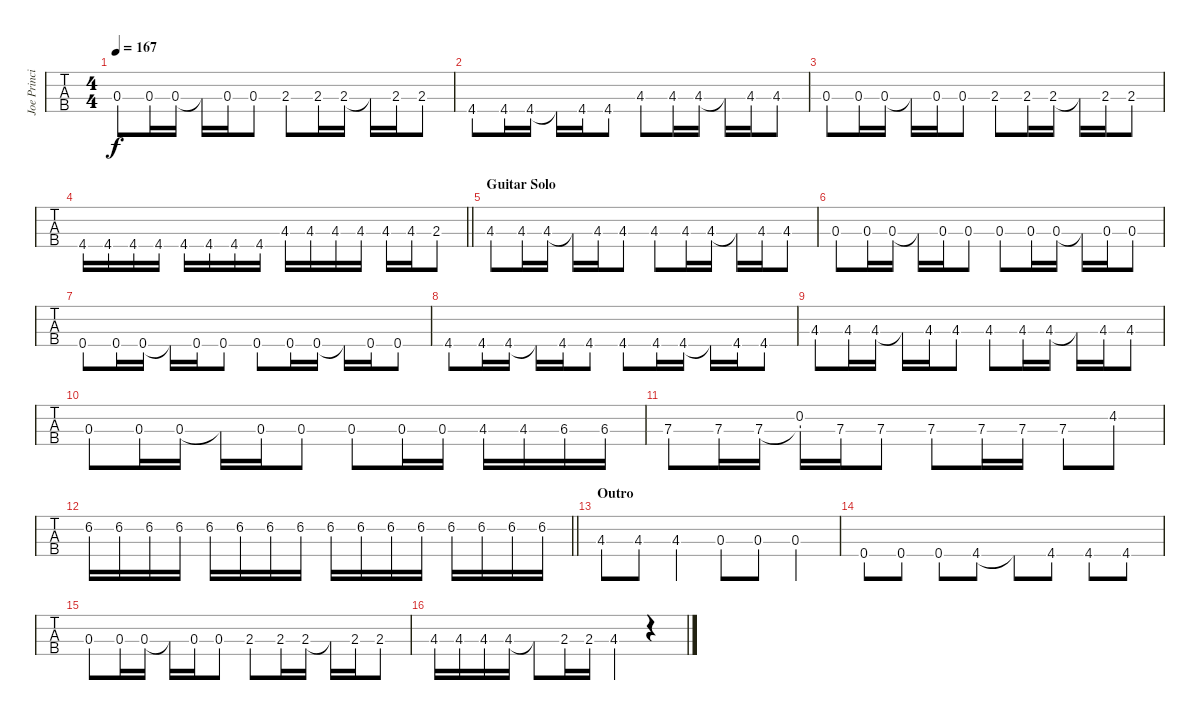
\track ("Joe Principe - Bass" "Joe Princi") {instrument electricbassfinger}
\staff {tabs}
\tuning (G2 D2 A1 E1) {hide}
\ts (4 4)
\tempo 167
\clef f4
\ks c
0.3.8{dy f} 0.3.16 0.3.16 0.3{t}.16 0.3.16 0.3.8 2.3.8 2.3.16 2.3.16 2.3{t}.16 2.3.16 2.3.8 |
4.4.8 4.4.16 4.4.16 4.4{t}.16 4.4.16 4.4.8 4.3.8 4.3.16 4.3.16 4.3{t}.16 4.3.16 4.3.8 |
0.3.8 0.3.16 0.3.16 0.3{t}.16 0.3.16 0.3.8 2.3.8 2.3.16 2.3.16 2.3{t}.16 2.3.16 2.3.8 |
\barLineRight lightlight
4.4.16 4.4.16 4.4.16 4.4.16 4.4.16 4.4.16 4.4.16 4.4.16 4.3.16 4.3.16 4.3.16 4.3.16 4.3.16 4.3.16 2.3.8 |
\section ("" "Guitar Solo")
4.3.8 4.3.16 4.3.16 4.3{t}.16 4.3.16 4.3.8 4.3.8 4.3.16 4.3.16 4.3{t}.16 4.3.16 4.3.8 |
0.3.8 0.3.16 0.3.16 0.3{t}.16 0.3.16 0.3.8 0.3.8 0.3.16 0.3.16 0.3{t}.16 0.3.16 0.3.8 |
0.4.8 0.4.16 0.4.16 0.4{t}.16 0.4.16 0.4.8 0.4.8 0.4.16 0.4.16 0.4{t}.16 0.4.16 0.4.8 |
4.4.8 4.4.16 4.4.16 4.4{t}.16 4.4.16 4.4.8 4.4.8 4.4.16 4.4.16 4.4{t}.16 4.4.16 4.4.8 |
4.3.8 4.3.16 4.3.16 4.3{t}.16 4.3.16 4.3.8 4.3.8 4.3.16 4.3.16 4.3{t}.16 4.3.16 4.3.8 |
0.3.8 0.3.16 0.3.16 0.3{t}.16 0.3.16 0.3.8 0.3.8 0.3.16 0.3.16 4.3.16 4.3.16 6.3.16 6.3.16 |
7.3.8 7.3.16 7.3.16 (0.2 7.3{t}).16 7.3.16 7.3.8 7.3.8 7.3.16 7.3.16 7.3.8 4.2.8 |
\barLineRight lightlight
6.2.16 6.2.16 6.2.16 6.2.16 6.2.16 6.2.16 6.2.16 6.2.16 6.2.16 6.2.16 6.2.16 6.2.16 6.2.16 6.2.16 6.2.16 6.2.16 |
\section ("" "Outro")
4.3.8 4.3.8 4.3.4 0.3.8 0.3.8 0.3.4 |
0.4.8 0.4.8 0.4.8 4.4.8 4.4{t}.8 4.4.8 4.4.8 4.4.8 |
0.3.8 0.3.16 0.3.16 0.3{t}.16 0.3.16 0.3.8 2.3.8 2.3.16 2.3.16 2.3{t}.16 2.3.16 2.3.8 |
4.3.16 4.3.16 4.3.16 4.3.16 4.3{t}.8 2.3.16 2.3.16 4.3.4 r.4
